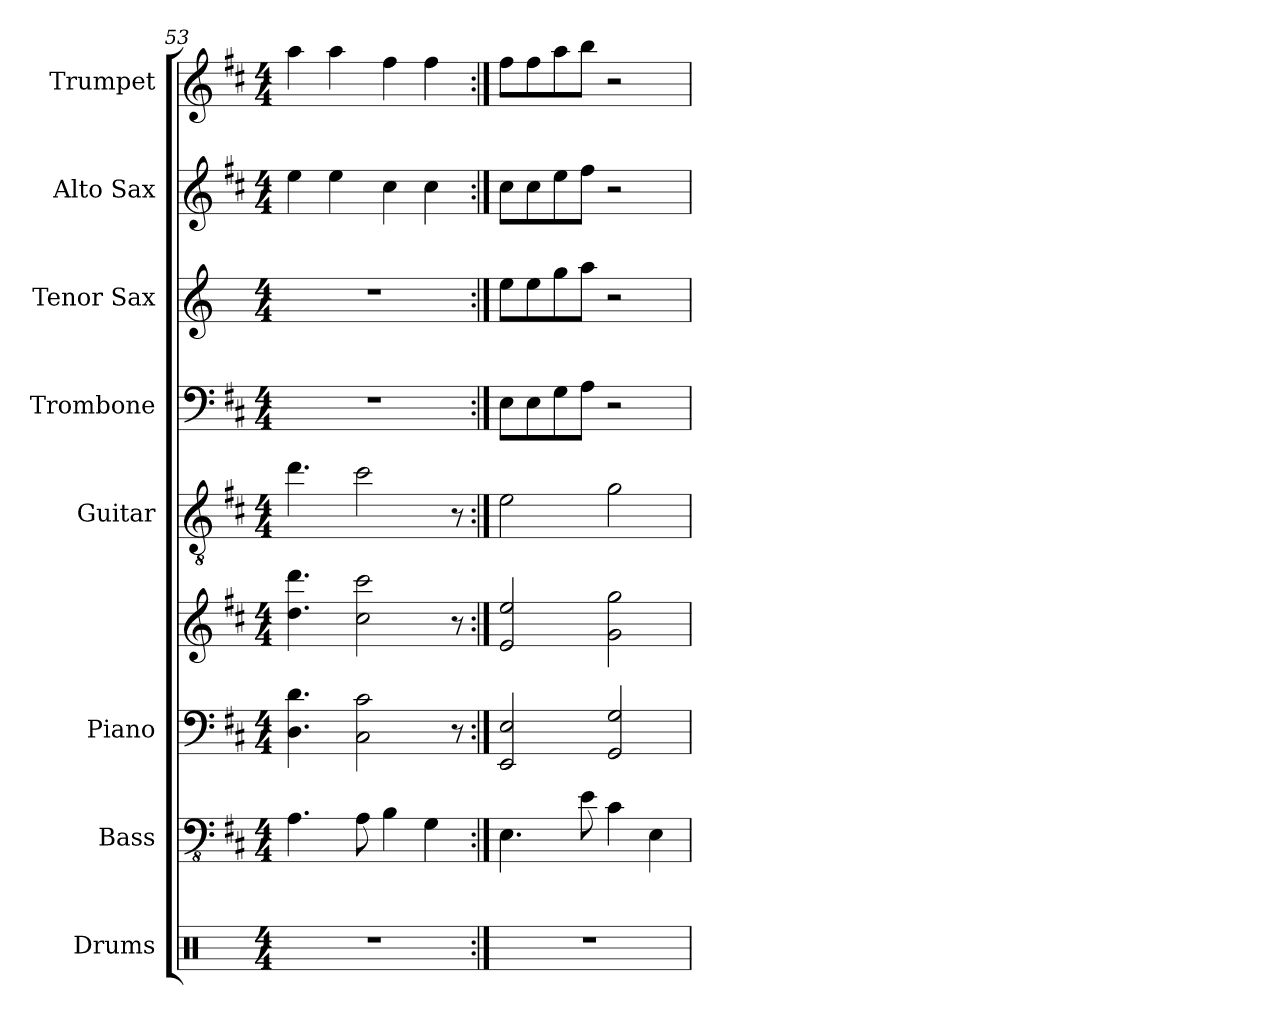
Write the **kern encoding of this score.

**kern	**kern	**kern	**kern	**kern	**kern	**kern	**kern	**kern
*part8	*part7	*part6	*part6	*part5	*part4	*part3	*part2	*part1
*staff9	*staff8	*staff7	*staff6	*staff5	*staff4	*staff3	*staff2	*staff1
*I"Drums	*I"Bass	*I"Piano	*	*I"Guitar	*I"Trombone	*I"Tenor Sax	*I"Alto Sax	*I"Trumpet
*I'Drums	*I'Bass	*I'Piano	*	*I'Gtr.	*I'Tbn.	*I'Tenor	*I'Alto	*I'Tpt.
*clefX	*clefFv4	*clefF4	*clefG2	*clefGv2	*clefF4	*clefG2	*clefG2	*clefG2
*	*	*	*	*	*	*ITrd8c14	*ITrd5c9	*ITrd1c2
*k[]	*k[f#c#]	*k[f#c#]	*k[f#c#]	*k[f#c#]	*k[f#c#]	*k[]	*k[b-]	*k[]
*M4/4	*M4/4	*M4/4	*M4/4	*M4/4	*M4/4	*M4/4	*M4/4	*M4/4
=53	=53	=53	=53	=53	=53	=53	=53	=53
1r	4.AA\	4.D\ 4.d\	4.dd\ 4.ddd\	4.dd\	1r	1r	4g\	4gg\
.	.	.	.	.	.	.	4g\	4gg\
.	8AA\	2C#\ 2c#\	2cc#\ 2ccc#\	2cc#\	.	.	.	.
.	4BB\	.	.	.	.	.	4e\	4ee\
.	4GG\	.	.	.	.	.	4e\	4ee\
.	.	8r	8r	8r	.	.	.	.
=54:|!	=54:|!	=54:|!	=54:|!	=54:|!	=54:|!	=54:|!	=54:|!	=54:|!
1r	4.EE\	2EE/ 2E/	2e/ 2ee/	2e\	8E\L	8e\L	8e\L	8ee\L
.	.	.	.	.	8E\	8e\	8e\	8ee\
.	.	.	.	.	8G\	8g\	8g\	8gg\
.	8E\	.	.	.	8A\J	8a\J	8a\J	8aa\J
.	4C#\	2GG/ 2G/	2g\ 2gg\	2g\	2r	2r	2r	2r
.	4EE\	.	.	.	.	.	.	.
=	=	=	=	=	=	=	=	=
*-	*-	*-	*-	*-	*-	*-	*-	*-
